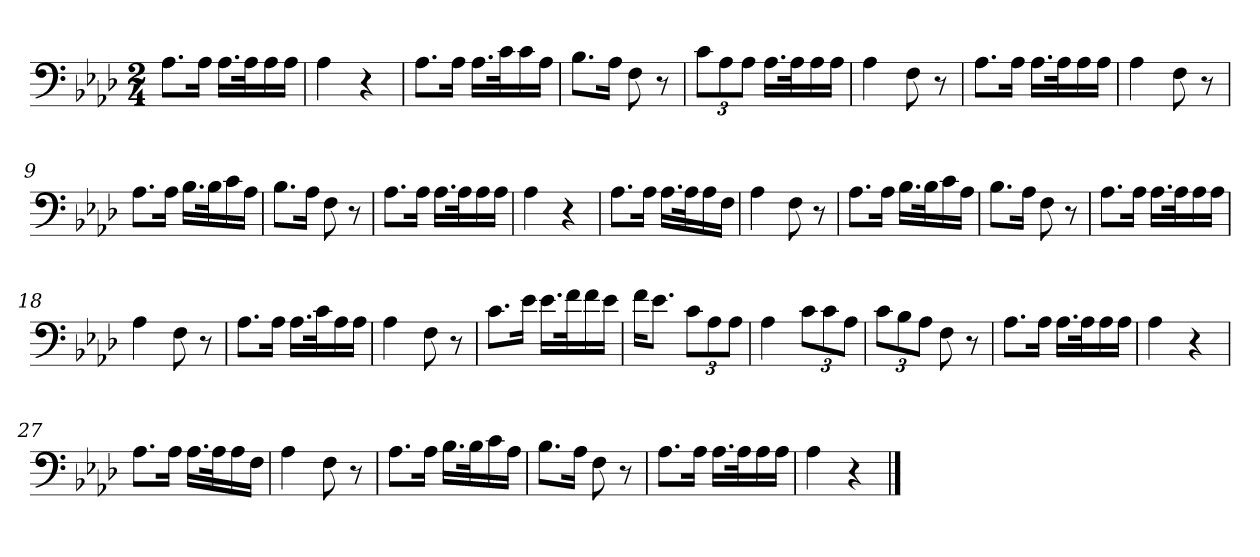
**kern
*part1
*staff1
*clefF4
*k[b-e-a-d-]
*M2/4
=1
8.A-\L
16A-\Jk
16.A-\LL
32A-\K
16A-\
16A-\JJ
=2
4A-\
4r
=3
8.A-\L
16A-\Jk
16.A-\LL
32c\K
16c\
16A-\JJ
=4
8.B-\L
16A-\Jk
8F\
8r
=5
12c\L
12A-\
12A-\J
16.A-\LL
32A-\K
16A-\
16A-\JJ
=6
4A-\
8F\
8r
=7
8.A-\L
16A-\Jk
16.A-\LL
32A-\K
16A-\
16A-\JJ
=8
4A-\
8F\
8r
=9
8.A-\L
16A-\Jk
16.B-\LL
32B-\K
16c\
16A-\JJ
=10
8.B-\L
16A-\Jk
8F\
8r
=11
8.A-\L
16A-\Jk
16.A-\LL
32A-\K
16A-\
16A-\JJ
=12
4A-\
4r
=13
8.A-\L
16A-\Jk
16.A-\LL
32A-\K
16A-\
16F\JJ
=14
4A-\
8F\
8r
=15
8.A-\L
16A-\Jk
16.B-\LL
32B-\K
16c\
16A-\JJ
=16
8.B-\L
16A-\Jk
8F\
8r
=17
8.A-\L
16A-\Jk
16.A-\LL
32A-\K
16A-\
16A-\JJ
=18
4A-\
8F\
8r
=19
8.A-\L
16A-\Jk
16.A-\LL
32c\K
16A-\
16A-\JJ
=20
4A-\
8F\
8r
=21
8.c\L
16e-\Jk
16.e-\LL
32f\K
16f\
16e-\JJ
=22
16f\KL
8.e-\J
12c\L
12A-\
12A-\J
=23
4A-\
12c\L
12c\
12A-\J
=24
12c\L
12B-\
12A-\J
8F\
8r
=25
8.A-\L
16A-\Jk
16.A-\LL
32A-\K
16A-\
16A-\JJ
=26
4A-\
4r
=27
8.A-\L
16A-\Jk
16.A-\LL
32A-\K
16A-\
16F\JJ
=28
4A-\
8F\
8r
=29
8.A-\L
16A-\Jk
16.B-\LL
32B-\K
16c\
16A-\JJ
=30
8.B-\L
16A-\Jk
8F\
8r
=31
8.A-\L
16A-\Jk
16.A-\LL
32A-\K
16A-\
16A-\JJ
=32
4A-\
4r
==
*-
